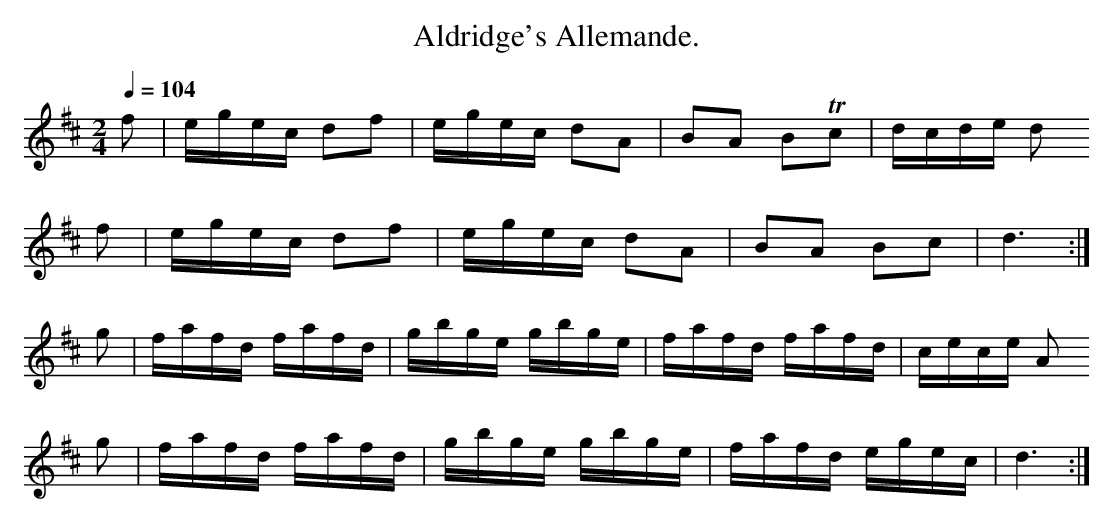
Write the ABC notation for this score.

X:1
T:Aldridge's Allemande.
M:2/4
L:1/16
Q:1/4=104
K:D
f2 | egec d2f2 | egec d2A2 | B2A2 B2Tc2 | dcde d2
f2 | egec d2f2 | egec d2A2 | B2A2 B2c2 | d6 :|
g2 | fafd fafd | gbge gbge | fafd fafd | cece A2
g2 | fafd fafd | gbge gbge | fafd egec | d6 :|
